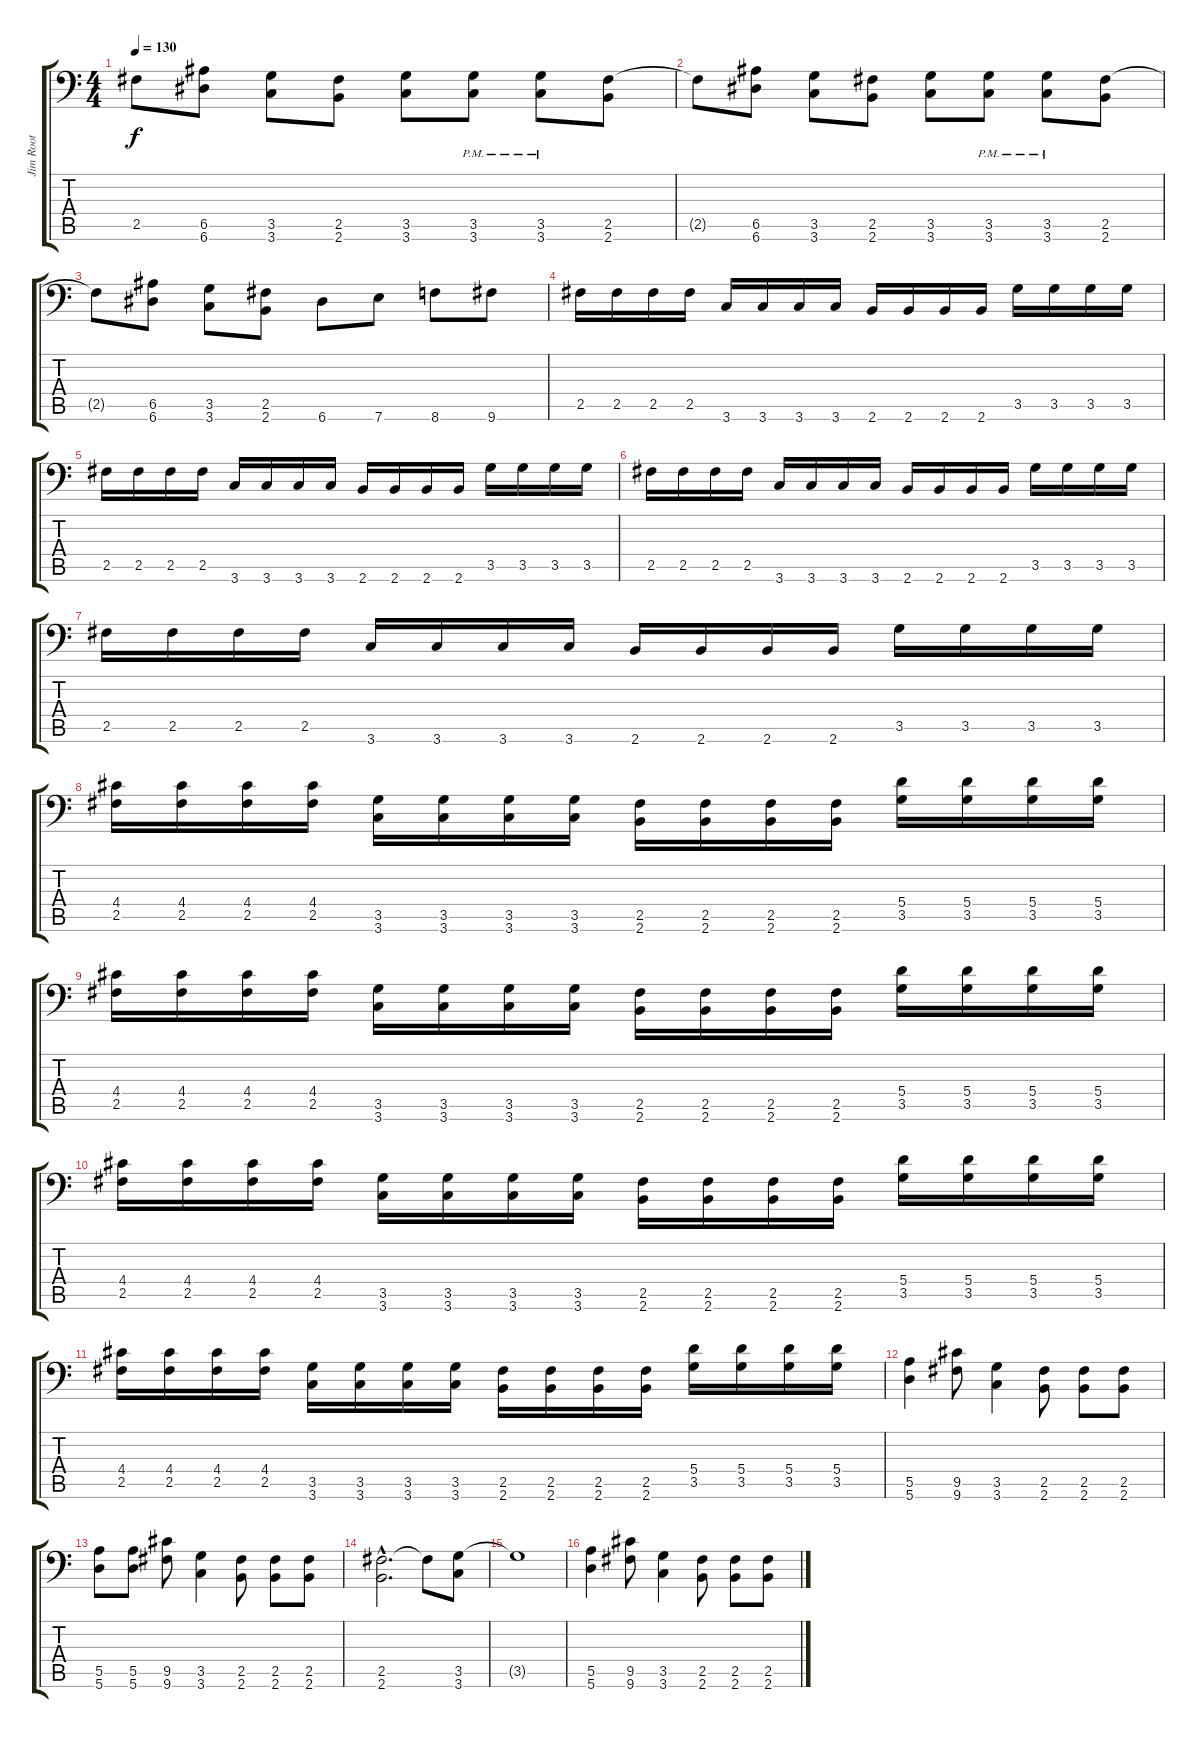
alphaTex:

\track ("Jim Root" "Jim Root") {instrument distortionguitar}
\staff {score tabs}
\tuning (E4 B3 G3 A2 E2 A1) {hide}
\ts (4 4)
\tempo 130
\clef f4
\ks c
2.5{t}.8{dy f} (6.5 6.6).8 (3.5 3.6).8 (2.5 2.6).8 (3.5 3.6).8 (3.5{pm} 3.6{pm}).8 (3.5{pm} 3.6{pm}).8 (2.5 2.6).8 |
2.5{t}.8 (6.5 6.6).8 (3.5 3.6).8 (2.5 2.6).8 (3.5 3.6).8 (3.5{pm} 3.6{pm}).8 (3.5{pm} 3.6{pm}).8 (2.5 2.6).8 |
2.5{t}.8 (6.5 6.6).8 (3.5 3.6).8 (2.5 2.6).8 6.6.8 7.6.8 8.6.8 9.6.8 |
2.5.16 2.5.16 2.5.16 2.5.16 3.6.16 3.6.16 3.6.16 3.6.16 2.6.16 2.6.16 2.6.16 2.6.16 3.5.16 3.5.16 3.5.16 3.5.16 |
2.5.16 2.5.16 2.5.16 2.5.16 3.6.16 3.6.16 3.6.16 3.6.16 2.6.16 2.6.16 2.6.16 2.6.16 3.5.16 3.5.16 3.5.16 3.5.16 |
2.5.16 2.5.16 2.5.16 2.5.16 3.6.16 3.6.16 3.6.16 3.6.16 2.6.16 2.6.16 2.6.16 2.6.16 3.5.16 3.5.16 3.5.16 3.5.16 |
2.5.16 2.5.16 2.5.16 2.5.16 3.6.16 3.6.16 3.6.16 3.6.16 2.6.16 2.6.16 2.6.16 2.6.16 3.5.16 3.5.16 3.5.16 3.5.16 |
(4.4 2.5).16 (4.4 2.5).16 (4.4 2.5).16 (4.4 2.5).16 (3.5 3.6).16 (3.5 3.6).16 (3.5 3.6).16 (3.5 3.6).16 (2.5 2.6).16 (2.5 2.6).16 (2.5 2.6).16 (2.5 2.6).16 (5.4 3.5).16 (5.4 3.5).16 (5.4 3.5).16 (5.4 3.5).16 |
(4.4 2.5).16 (4.4 2.5).16 (4.4 2.5).16 (4.4 2.5).16 (3.5 3.6).16 (3.5 3.6).16 (3.5 3.6).16 (3.5 3.6).16 (2.5 2.6).16 (2.5 2.6).16 (2.5 2.6).16 (2.5 2.6).16 (5.4 3.5).16 (5.4 3.5).16 (5.4 3.5).16 (5.4 3.5).16 |
(4.4 2.5).16 (4.4 2.5).16 (4.4 2.5).16 (4.4 2.5).16 (3.5 3.6).16 (3.5 3.6).16 (3.5 3.6).16 (3.5 3.6).16 (2.5 2.6).16 (2.5 2.6).16 (2.5 2.6).16 (2.5 2.6).16 (5.4 3.5).16 (5.4 3.5).16 (5.4 3.5).16 (5.4 3.5).16 |
(4.4 2.5).16 (4.4 2.5).16 (4.4 2.5).16 (4.4 2.5).16 (3.5 3.6).16 (3.5 3.6).16 (3.5 3.6).16 (3.5 3.6).16 (2.5 2.6).16 (2.5 2.6).16 (2.5 2.6).16 (2.5 2.6).16 (5.4 3.5).16 (5.4 3.5).16 (5.4 3.5).16 (5.4 3.5).16 |
(5.5 5.6).4 (9.5 9.6).8 (3.5 3.6).4 (2.5 2.6).8 (2.5 2.6).8 (2.5 2.6).8 |
(5.5 5.6).8 (5.5 5.6).8 (9.5 9.6).8 (3.5 3.6).4 (2.5 2.6).8 (2.5 2.6).8 (2.5 2.6).8 |
(2.5{hac} 2.6{hac}).2{d} 2.5{t}.8 (3.5 3.6).8 |
3.5{t}.1 |
(5.5 5.6).4 (9.5 9.6).8 (3.5 3.6).4 (2.5 2.6).8 (2.5 2.6).8 (2.5 2.6).8
